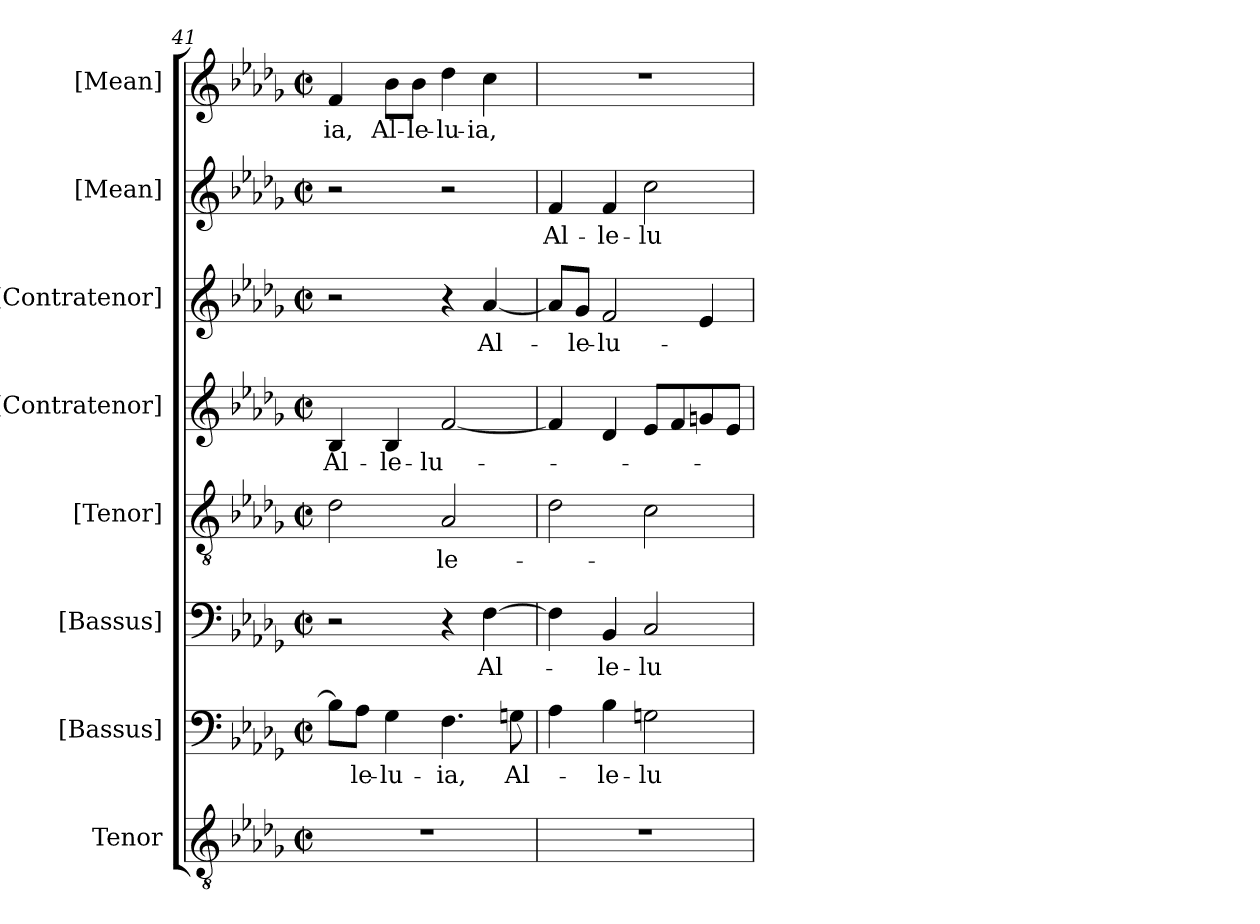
**kern	**kern	**text	**kern	**text	**kern	**text	**kern	**text	**kern	**text	**kern	**text	**kern	**text
*part8	*part7	*part7	*part6	*part6	*part5	*part5	*part4	*part4	*part3	*part3	*part2	*part2	*part1	*part1
*staff8	*staff7	*staff7	*staff6	*staff6	*staff5	*staff5	*staff4	*staff4	*staff3	*staff3	*staff2	*staff2	*staff1	*staff1
*I"Tenor	*I"[Bassus]	*	*I"[Bassus]	*	*I"[Tenor]	*	*I"[Contratenor]	*	*I"[Contratenor]	*	*I"[Mean]	*	*I"[Mean]	*
*	*	*	*	*	*I'T.	*	*	*	*	*	*	*	*	*
*clefGv2	*clefF4	*	*clefF4	*	*clefGv2	*	*clefG2	*	*clefG2	*	*clefG2	*	*clefG2	*
*ITrd7c12	*	*	*	*	*ITrd7c12	*	*ITrd7c12	*	*ITrd7c12	*	*	*	*	*
*k[b-e-a-d-g-]	*k[b-e-a-d-g-]	*	*k[b-e-a-d-g-]	*	*k[b-e-a-d-g-]	*	*k[b-e-a-d-g-]	*	*k[b-e-a-d-g-]	*	*k[b-e-a-d-g-]	*	*k[b-e-a-d-g-]	*
*b-:	*b-:	*	*b-:	*	*b-:	*	*b-:	*	*b-:	*	*b-:	*	*b-:	*
*M2/2	*M2/2	*	*M2/2	*	*M2/2	*	*M2/2	*	*M2/2	*	*M2/2	*	*M2/2	*
*met(c|)	*met(c|)	*	*met(c|)	*	*met(c|)	*	*met(c|)	*	*met(c|)	*	*met(c|)	*	*met(c|)	*
=41	=41	=41	=41	=41	=41	=41	=41	=41	=41	=41	=41	=41	=41	=41
!	!	!	!	!	!	!	!	!LO:LY:b:color=#000000	!	!	!	!	!	!
!	!	!	!	!	!	!	!	!	!	!	!	!	!	!LO:LY:b:color=#000000
1r	8B-i\L]	.	2r	.	2D-i\	.	4BB-i/	Al-	2r	.	2r	.	4fi/	-ia,
!	!	!LO:LY:b:color=#000000	!	!	!	!	!	!	!	!	!	!	!	!
.	8A-i\J	-le-	.	.	.	.	.	.	.	.	.	.	.	.
!	!	!LO:LY:b:color=#000000	!	!	!	!	!	!	!	!	!	!	!	!
!	!	!	!	!	!	!	!	!LO:LY:b:color=#000000	!	!	!	!	!	!
!	!	!	!	!	!	!	!	!	!	!	!	!	!	!LO:LY:b:color=#000000
.	4G-i\	-lu-	.	.	.	.	4BB-i/	-le-	.	.	.	.	8b-i\L	Al-
!	!	!	!	!	!	!	!	!	!	!	!	!	!	!LO:LY:b:color=#000000
.	.	.	.	.	.	.	.	.	.	.	.	.	8b-i\J	-le-
!	!	!LO:LY:b:color=#000000	!	!	!	!	!	!	!	!	!	!	!	!
!	!	!	!	!	!	!LO:LY:b:color=#000000	!	!	!	!	!	!	!	!
!	!	!	!	!	!	!	!	!LO:LY:b:color=#000000	!	!	!	!	!	!
!	!	!	!	!	!	!	!	!	!	!	!	!	!	!LO:LY:b:color=#000000
.	4.Fi\	-ia,	4r	.	2AA-i/	-le-	[<2Fi/	-lu-	4r	.	2r	.	4dd-i\	-lu-
!	!	!	!	!LO:LY:b:color=#000000	!	!	!	!	!	!	!	!	!	!
!	!	!	!	!	!	!	!	!	!	!LO:LY:b:color=#000000	!	!	!	!
!	!	!	!	!	!	!	!	!	!	!	!	!	!	!LO:LY:b:color=#000000
.	.	.	[>4Fi\	Al-	.	.	.	.	[<4A-i/	Al-	.	.	4cci\	-ia,
!	!	!LO:LY:b:color=#000000	!	!	!	!	!	!	!	!	!	!	!	!
.	8Gni\	Al-	.	.	.	.	.	.	.	.	.	.	.	.
=42	=42	=42	=42	=42	=42	=42	=42	=42	=42	=42	=42	=42	=42	=42
!	!	!	!	!	!	!	!	!	!	!	!	!LO:LY:b:color=#000000	!	!
1r	4A-i\	.	4Fi\]	.	2D-i\	.	4Fi/]	.	8A-i/L]	.	4fi/	Al-	1r	.
!	!	!	!	!	!	!	!	!	!	!LO:LY:b:color=#000000	!	!	!	!
.	.	.	.	.	.	.	.	.	8G-i/J	-le-	.	.	.	.
!	!	!LO:LY:b:color=#000000	!	!	!	!	!	!	!	!	!	!	!	!
!	!	!	!	!LO:LY:b:color=#000000	!	!	!	!	!	!	!	!	!	!
!	!	!	!	!	!	!	!	!	!	!LO:LY:b:color=#000000	!	!	!	!
!	!	!	!	!	!	!	!	!	!	!	!	!LO:LY:b:color=#000000	!	!
.	4B-i\	-le-	4BB-i/	-le-	.	.	4D-i/	.	2Fi/	-lu-	4fi/	-le-	.	.
!	!	!LO:LY:b:color=#000000	!	!	!	!	!	!	!	!	!	!	!	!
!	!	!	!	!LO:LY:b:color=#000000	!	!	!	!	!	!	!	!	!	!
!	!	!	!	!	!	!	!	!	!	!	!	!LO:LY:b:color=#000000	!	!
.	2Gni\	-lu-	2Ci/	-lu-	2Ci\	.	8E-i/L	.	.	.	2cci\	-lu-	.	.
.	.	.	.	.	.	.	8Fi/	.	.	.	.	.	.	.
.	.	.	.	.	.	.	8Gni/	.	4E-i/	.	.	.	.	.
.	.	.	.	.	.	.	8E-i/J	.	.	.	.	.	.	.
=	=	=	=	=	=	=	=	=	=	=	=	=	=	=
*-	*-	*-	*-	*-	*-	*-	*-	*-	*-	*-	*-	*-	*-	*-
